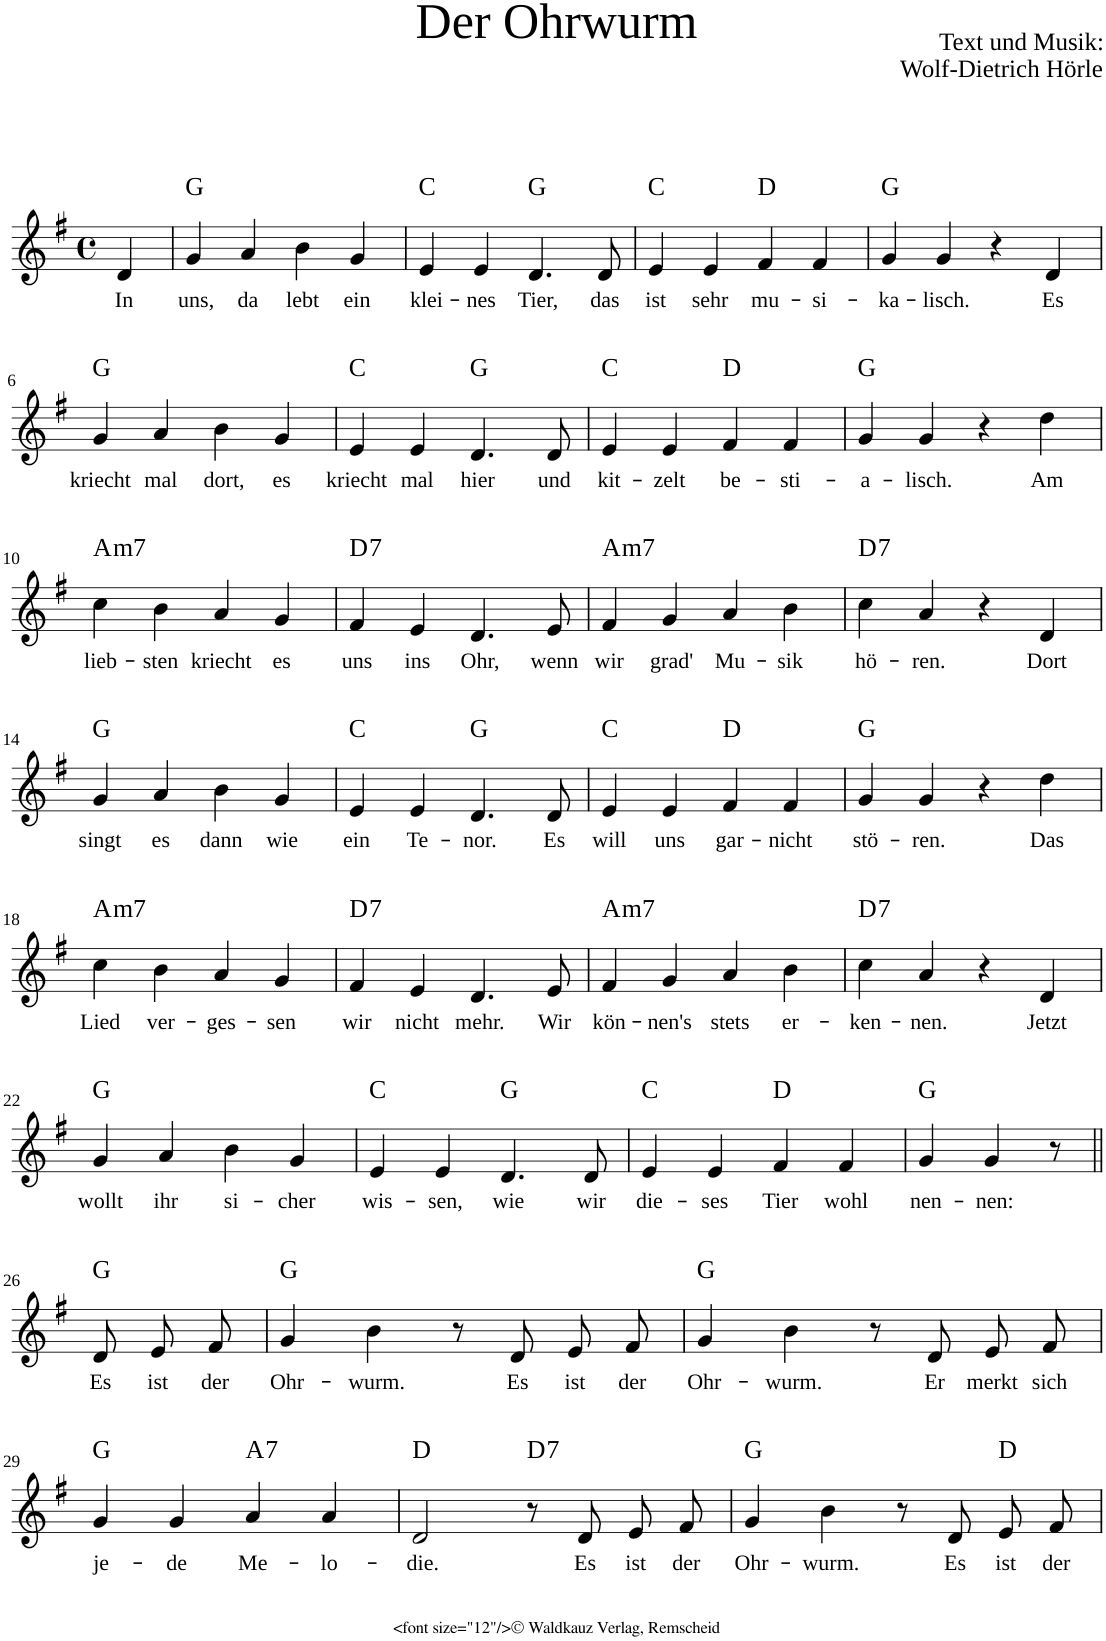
**kern	**text	**harte
*part1	*part1	*part1
*staff1	*staff1	*
*clefG2	*	*
*k[f#]	*	*
*G:	*	*
*M4/4	*	*
*met(c)	*	*
=1	=1	=1
!	!LO:LY:b	!
4d/	In	.
=2	=2	=2
!	!LO:LY:b	!
4g/	uns,	G:maj
!	!LO:LY:b	!
4a/	da	.
!	!LO:LY:b	!
4b\	lebt	.
!	!LO:LY:b	!
4g/	ein	.
=3	=3	=3
!	!LO:LY:b	!
4e/	klei-	C:maj
!	!LO:LY:b	!
4e/	-nes	.
!	!LO:LY:b	!
4.d/	Tier,	G:maj
!	!LO:LY:b	!
8d/	das	.
=4	=4	=4
!	!LO:LY:b	!
4e/	ist	C:maj
!	!LO:LY:b	!
4e/	sehr	.
!	!LO:LY:b	!
4f#/	mu-	D:maj
!	!LO:LY:b	!
4f#/	-si-	.
=5	=5	=5
!	!LO:LY:b	!
4g/	-ka-	G:maj
!	!LO:LY:b	!
4g/	-lisch.	.
4r	.	.
!	!LO:LY:b	!
4d/	Es	.
!!LO:LB:g=z
=6	=6	=6
!	!LO:LY:b	!
4g/	kriecht	G:maj
!	!LO:LY:b	!
4a/	mal	.
!	!LO:LY:b	!
4b\	dort,	.
!	!LO:LY:b	!
4g/	es	.
=7	=7	=7
!	!LO:LY:b	!
4e/	kriecht	C:maj
!	!LO:LY:b	!
4e/	mal	.
!	!LO:LY:b	!
4.d/	hier	G:maj
!	!LO:LY:b	!
8d/	und	.
=8	=8	=8
!	!LO:LY:b	!
4e/	kit-	C:maj
!	!LO:LY:b	!
4e/	-zelt	.
!	!LO:LY:b	!
4f#/	be-	D:maj
!	!LO:LY:b	!
4f#/	-sti-	.
=9	=9	=9
!	!LO:LY:b	!
4g/	-a-	G:maj
!	!LO:LY:b	!
4g/	-lisch.	.
4r	.	.
!	!LO:LY:b	!
4dd\	Am	.
!!LO:LB:g=z
=10	=10	=10
!	!LO:LY:b	!LO:H:kt=m7
4cc\	lieb-	A:min7
!	!LO:LY:b	!
4b\	-sten	.
!	!LO:LY:b	!
4a/	kriecht	.
!	!LO:LY:b	!
4g/	es	.
=11	=11	=11
!	!LO:LY:b	!LO:H:kt=7
4f#/	uns	D:7
!	!LO:LY:b	!
4e/	ins	.
!	!LO:LY:b	!
4.d/	Ohr,	.
!	!LO:LY:b	!
8e/	wenn	.
=12	=12	=12
!	!LO:LY:b	!LO:H:kt=m7
4f#/	wir	A:min7
!	!LO:LY:b	!
4g/	grad'	.
!	!LO:LY:b	!
4a/	Mu-	.
!	!LO:LY:b	!
4b\	-sik	.
=13	=13	=13
!	!LO:LY:b	!LO:H:kt=7
4cc\	hö-	D:7
!	!LO:LY:b	!
4a/	-ren.	.
4r	.	.
!	!LO:LY:b	!
4d/	Dort	.
!!LO:LB:g=z
=14	=14	=14
!	!LO:LY:b	!
4g/	singt	G:maj
!	!LO:LY:b	!
4a/	es	.
!	!LO:LY:b	!
4b\	dann	.
!	!LO:LY:b	!
4g/	wie	.
=15	=15	=15
!	!LO:LY:b	!
4e/	ein	C:maj
!	!LO:LY:b	!
4e/	Te-	.
!	!LO:LY:b	!
4.d/	-nor.	G:maj
!	!LO:LY:b	!
8d/	Es	.
=16	=16	=16
!	!LO:LY:b	!
4e/	will	C:maj
!	!LO:LY:b	!
4e/	uns	.
!	!LO:LY:b	!
4f#/	gar-	D:maj
!	!LO:LY:b	!
4f#/	-nicht	.
=17	=17	=17
!	!LO:LY:b	!
4g/	stö-	G:maj
!	!LO:LY:b	!
4g/	-ren.	.
4r	.	.
!	!LO:LY:b	!
4dd\	Das	.
!!LO:LB:g=z
=18	=18	=18
!	!LO:LY:b	!LO:H:kt=m7
4cc\	Lied	A:min7
!	!LO:LY:b	!
4b\	ver-	.
!	!LO:LY:b	!
4a/	-ges-	.
!	!LO:LY:b	!
4g/	-sen	.
=19	=19	=19
!	!LO:LY:b	!LO:H:kt=7
4f#/	wir	D:7
!	!LO:LY:b	!
4e/	nicht	.
!	!LO:LY:b	!
4.d/	mehr.	.
!	!LO:LY:b	!
8e/	Wir	.
=20	=20	=20
!	!LO:LY:b	!LO:H:kt=m7
4f#/	kön-	A:min7
!	!LO:LY:b	!
4g/	-nen's	.
!	!LO:LY:b	!
4a/	stets	.
!	!LO:LY:b	!
4b\	er-	.
=21	=21	=21
!	!LO:LY:b	!LO:H:kt=7
4cc\	-ken-	D:7
!	!LO:LY:b	!
4a/	-nen.	.
4r	.	.
!	!LO:LY:b	!
4d/	Jetzt	.
!!LO:LB:g=z
=22	=22	=22
!	!LO:LY:b	!
4g/	wollt	G:maj
!	!LO:LY:b	!
4a/	ihr	.
!	!LO:LY:b	!
4b\	si-	.
!	!LO:LY:b	!
4g/	-cher	.
=23	=23	=23
!	!LO:LY:b	!
4e/	wis-	C:maj
!	!LO:LY:b	!
4e/	-sen,	.
!	!LO:LY:b	!
4.d/	wie	G:maj
!	!LO:LY:b	!
8d/	wir	.
=24	=24	=24
!	!LO:LY:b	!
4e/	die-	C:maj
!	!LO:LY:b	!
4e/	-ses	.
!	!LO:LY:b	!
4f#/	Tier	D:maj
!	!LO:LY:b	!
4f#/	wohl	.
=25	=25	=25
!	!LO:LY:b	!
4g/	nen-	G:maj
!	!LO:LY:b	!
4g/	-nen:	.
8r	.	.
!!LO:LB:g=z
=26||	=26||	=26||
!	!LO:LY:b	!
8d/	Es	G:maj
!	!LO:LY:b	!
8e/L	ist	.
!	!LO:LY:b	!
8f#/J	der	.
=27	=27	=27
!	!LO:LY:b	!
4g/	Ohr-	G:maj
!	!LO:LY:b	!
4b\	-wurm.	.
8r	.	.
!	!LO:LY:b	!
8d/	Es	.
!	!LO:LY:b	!
8e/L	ist	.
!	!LO:LY:b	!
8f#/J	der	.
=28	=28	=28
!	!LO:LY:b	!
4g/	Ohr-	G:maj
!	!LO:LY:b	!
4b\	-wurm.	.
8r	.	.
!	!LO:LY:b	!
8d/	Er	.
!	!LO:LY:b	!
8e/L	merkt	.
!	!LO:LY:b	!
8f#/J	sich	.
!!LO:LB:g=z
=29	=29	=29
!	!LO:LY:b	!
4g/	je-	G:maj
!	!LO:LY:b	!
4g/	-de	.
!	!LO:LY:b	!LO:H:kt=7
4a/	Me-	A:7
!	!LO:LY:b	!
4a/	-lo-	.
=30	=30	=30
!	!LO:LY:b	!
2d/	-die.	D:maj
!	!	!LO:H:kt=7
8r	.	D:7
!	!LO:LY:b	!
8d/	Es	.
!	!LO:LY:b	!
8e/L	ist	.
!	!LO:LY:b	!
8f#/J	der	.
=31	=31	=31
!	!LO:LY:b	!
4g/	Ohr-	G:maj
!	!LO:LY:b	!
4b\	-wurm.	.
8r	.	.
!	!LO:LY:b	!
8d/	Es	.
!	!LO:LY:b	!
8e/L	ist	D:maj
!	!LO:LY:b	!
8f#/J	der	.
=	=	=
*-	*-	*-
